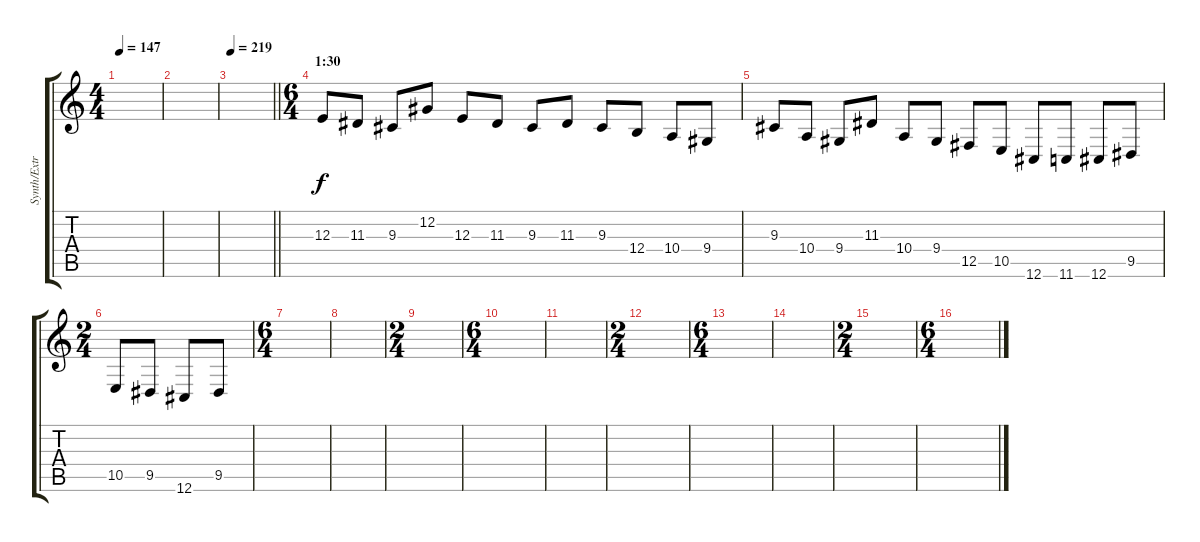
\track ("Synth/Extra Guitar I/Vocals" "Synth/Extr") {instrument pad3polysynth}
\staff {score tabs}
\tuning (Db4 Ab3 E3 B2 Gb2 Db2) {hide}
\ts (4 4)
\tempo 147
\clef g2
\ks c
|
|
\tempo 219
\barLineRight lightlight
|
\ts (6 4)
\section ("" "1:30 ")
12.3.8{balance 11 instrument acousticguitarsteel} 11.3.8 9.3.8 12.2.8 12.3.8 11.3.8 9.3.8 11.3.8 9.3.8 12.4.8 10.4.8 9.4.8 |
9.3.8 10.4.8 9.4.8 11.3.8 10.4.8 9.4.8 12.5.8 10.5.8 12.6.8 11.6.8 12.6.8 9.5.8 |
\ts (2 4)
10.5.8 9.5.8 12.6.8 9.5.8 |
\ts (6 4)
|
|
\ts (2 4)
|
\ts (6 4)
|
|
\ts (2 4)
|
\ts (6 4)
|
|
\ts (2 4)
|
\ts (6 4)
